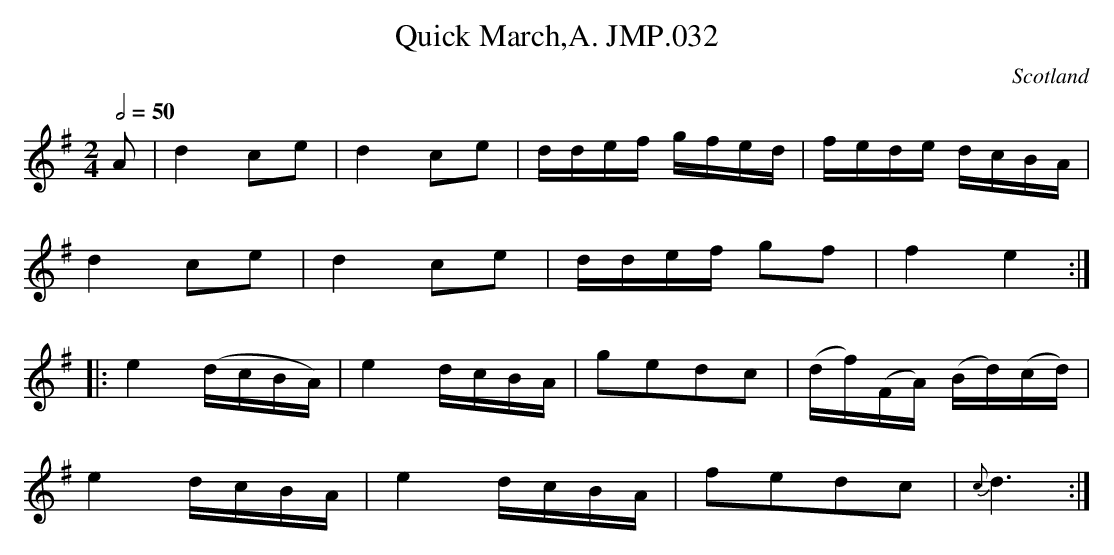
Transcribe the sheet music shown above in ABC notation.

X:1
T:Quick March,A. JMP.032
M:2/4
L:1/8
Q:1/2=50
O:Scotland
notC:"34"
K:G major
A | d2ce | d2ce | d/d/e/f/ g/f/e/d/ |\
f/e/d/e/ d/c/B/A/ |!
d2ce | d2ce |d/d/e/f/ gf | f2e2 :|!
|: e2 (d/c/B/A/) |\
e2 d/c/B/A/ |gedc | (d/f/)(F/A/) (B/d/)(c/d/) |!
e2 d/c/B/A/ | e2 d/c/B/A/ | fedc | {c}d3 :|
